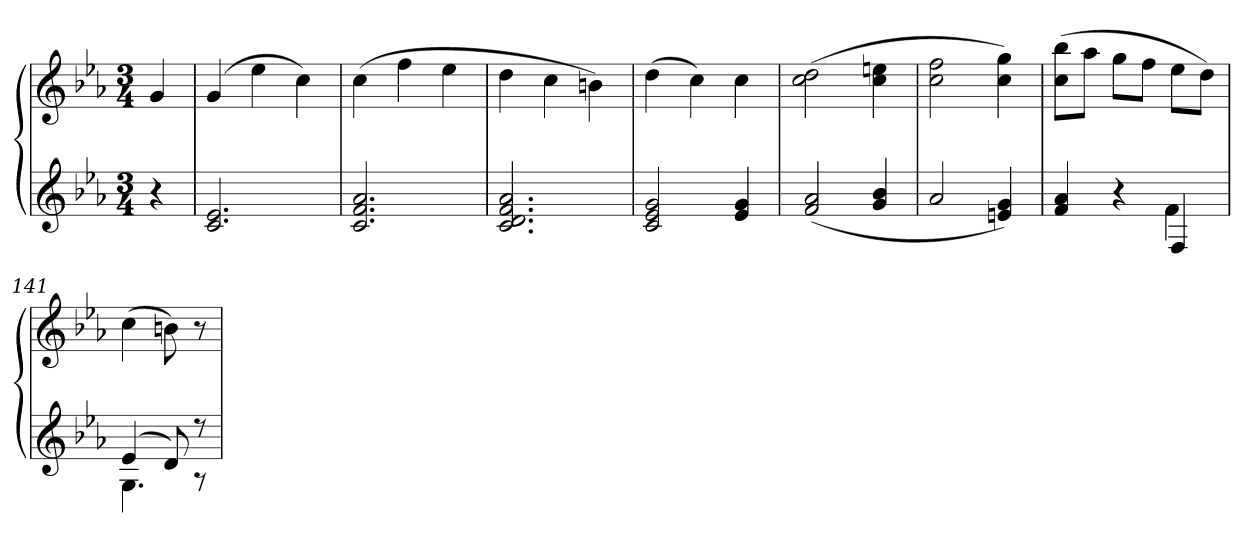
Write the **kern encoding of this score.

**kern	**kern
*part1	*part1
*staff2	*staff1
*clefG2	*clefG2
*k[b-e-a-]	*k[b-e-a-]
*c:	*c:
*M3/4	*M3/4
=	=
4r	4g
=134	=134
2.c 2.e-	(4g
.	4ee-
.	4cc)
=135	=135
2.c 2.f 2.a-	(4cc
.	4ff
.	4ee-
=136	=136
2.c 2.d 2.f 2.a-	4dd
.	4cc
.	4bn)
=137	=137
2c 2e- 2g	(4dd
.	4cc)
4e- 4g	4cc
=138	=138
(2f 2a-	(2cc 2dd
4g 4b-	4cc 4een
=139	=139
2a-	2cc 2ff
4en 4g)	4cc 4gg)
=140	=140
*^	*
4f 4a-	2ryy	(8cc 8bb-L
.	.	8aa-J
4r	.	8ggL
.	.	8ffJ
4F	4f	8ee-L
.	.	8ddJ)
=141	=141	=141
(4e-	4.G	(4cc
8d)	.	8bn)
8r	8r	8r
*v	*v	*
=	=
*-	*-
